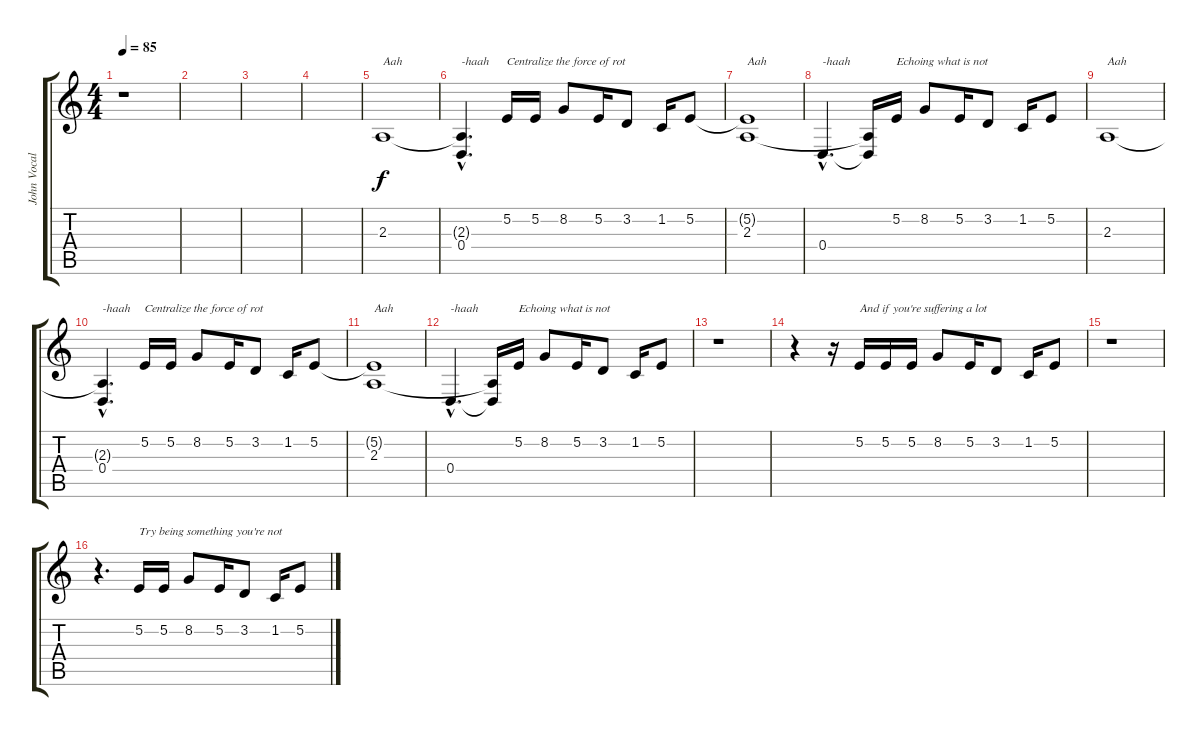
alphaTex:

\track ("John Vocals" "John Vocal") {instrument sopranosax}
\staff {score tabs}
\tuning (E4 B3 G3 D3 A2 E2) {hide}
\ts (4 4)
\tempo 85
\clef g2
\ks c
r.1{dy f} |
|
|
|
2.3.1{txt "Aah"} |
(2.3{hac t} 0.4{hac}).4{d txt "-haah"} 5.2.16{txt "Centralize the force of rot"} 5.2.16 8.2.8 5.2.16 3.2.8 1.2.16 5.2.8 |
(5.2{t} 2.3).1{txt "Aah"} |
0.4{hac}.4{d txt "-haah"} (2.3{t} 0.4{t}).16 5.2.16{txt "Echoing what is not"} 8.2.8 5.2.16 3.2.8 1.2.16 5.2.8 |
2.3.1{txt "Aah"} |
(2.3{hac t} 0.4{hac}).4{d txt "-haah"} 5.2.16{txt "Centralize the force of rot"} 5.2.16 8.2.8 5.2.16 3.2.8 1.2.16 5.2.8 |
(5.2{t} 2.3).1{txt "Aah"} |
0.4{hac}.4{d txt "-haah"} (2.3{t} 0.4{t}).16 5.2.16{txt "Echoing what is not"} 8.2.8 5.2.16 3.2.8 1.2.16 5.2.8 |
r.1 |
r.4 r.16 5.2.16{txt "And if you're suffering a lot"} 5.2.16 5.2.16 8.2.8 5.2.16 3.2.8 1.2.16 5.2.8 |
r.1 |
r.4{d} 5.2.16{txt "Try being something you're not"} 5.2.16 8.2.8 5.2.16 3.2.8 1.2.16 5.2.8
